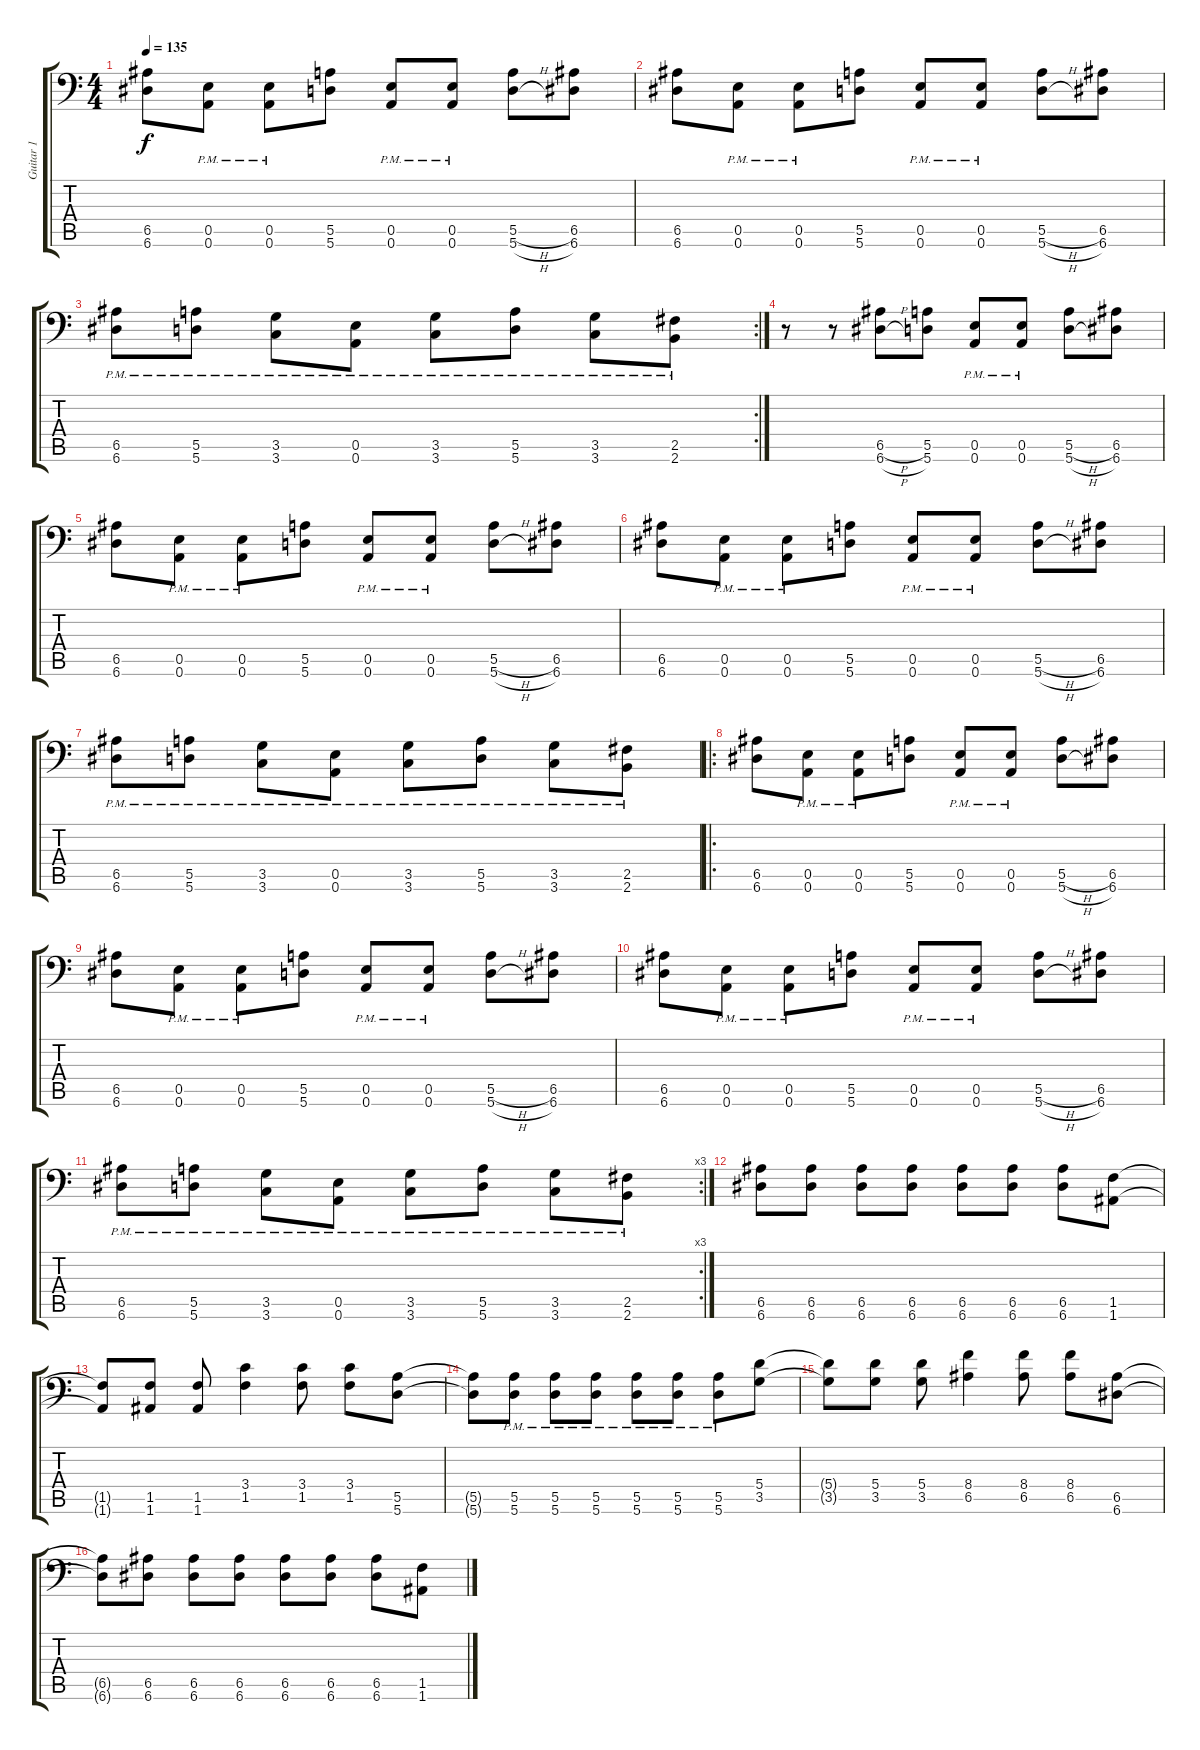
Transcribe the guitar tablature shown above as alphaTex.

\track ("Guitar 1" "Guitar 1") {instrument overdrivenguitar}
\staff {score tabs}
\tuning (B3 Gb3 D3 A2 E2 A1) {hide}
\ts (4 4)
\tempo 135
\clef f4
\ks c
(6.5 6.6).8{dy f} (0.5{pm} 0.6{pm}).8 (0.5{pm} 0.6{pm}).8 (5.5 5.6).8 (0.5{pm} 0.6{pm}).8 (0.5{pm} 0.6{pm}).8 (5.5{h} 5.6{h}).8 (6.5 6.6).8 |
(6.5 6.6).8 (0.5{pm} 0.6{pm}).8 (0.5{pm} 0.6{pm}).8 (5.5 5.6).8 (0.5{pm} 0.6{pm}).8 (0.5{pm} 0.6{pm}).8 (5.5{h} 5.6{h}).8 (6.5 6.6).8 |
\rc 2
(6.5{pm} 6.6{pm}).8 (5.5{pm} 5.6{pm}).8 (3.5{pm} 3.6{pm}).8 (0.5{pm} 0.6{pm}).8 (3.5{pm} 3.6{pm}).8 (5.5{pm} 5.6{pm}).8 (3.5{pm} 3.6{pm}).8 (2.5{pm} 2.6{pm}).8 |
r.8 r.8 (6.5{h} 6.6{h}).8 (5.5 5.6).8 (0.5{pm} 0.6{pm}).8 (0.5{pm} 0.6{pm}).8 (5.5{h} 5.6{h}).8 (6.5 6.6).8 |
(6.5 6.6).8 (0.5{pm} 0.6{pm}).8 (0.5{pm} 0.6{pm}).8 (5.5 5.6).8 (0.5{pm} 0.6{pm}).8 (0.5{pm} 0.6{pm}).8 (5.5{h} 5.6{h}).8 (6.5 6.6).8 |
(6.5 6.6).8 (0.5{pm} 0.6{pm}).8 (0.5{pm} 0.6{pm}).8 (5.5 5.6).8 (0.5{pm} 0.6{pm}).8 (0.5{pm} 0.6{pm}).8 (5.5{h} 5.6{h}).8 (6.5 6.6).8 |
(6.5{pm} 6.6{pm}).8 (5.5{pm} 5.6{pm}).8 (3.5{pm} 3.6{pm}).8 (0.5{pm} 0.6{pm}).8 (3.5{pm} 3.6{pm}).8 (5.5{pm} 5.6{pm}).8 (3.5{pm} 3.6{pm}).8 (2.5{pm} 2.6{pm}).8 |
\ro
(6.5 6.6).8 (0.5{pm} 0.6{pm}).8 (0.5{pm} 0.6{pm}).8 (5.5 5.6).8 (0.5{pm} 0.6{pm}).8 (0.5{pm} 0.6{pm}).8 (5.5{h} 5.6{h}).8 (6.5 6.6).8 |
(6.5 6.6).8 (0.5{pm} 0.6{pm}).8 (0.5{pm} 0.6{pm}).8 (5.5 5.6).8 (0.5{pm} 0.6{pm}).8 (0.5{pm} 0.6{pm}).8 (5.5{h} 5.6{h}).8 (6.5 6.6).8 |
(6.5 6.6).8 (0.5{pm} 0.6{pm}).8 (0.5{pm} 0.6{pm}).8 (5.5 5.6).8 (0.5{pm} 0.6{pm}).8 (0.5{pm} 0.6{pm}).8 (5.5{h} 5.6{h}).8 (6.5 6.6).8 |
\rc 3
(6.5{pm} 6.6{pm}).8 (5.5{pm} 5.6{pm}).8 (3.5{pm} 3.6{pm}).8 (0.5{pm} 0.6{pm}).8 (3.5{pm} 3.6{pm}).8 (5.5{pm} 5.6{pm}).8 (3.5{pm} 3.6{pm}).8 (2.5{pm} 2.6{pm}).8 |
(6.5 6.6).8 (6.5 6.6).8 (6.5 6.6).8 (6.5 6.6).8 (6.5 6.6).8 (6.5 6.6).8 (6.5 6.6).8 (1.5 1.6).8 |
(1.5{t} 1.6{t}).8 (1.5 1.6).8 (1.5 1.6).8 (3.4 1.5).4 (3.4 1.5).8 (3.4 1.5).8 (5.5 5.6).8 |
(5.5{t} 5.6{t}).8 (5.5{pm} 5.6{pm}).8 (5.5{pm} 5.6{pm}).8 (5.5{pm} 5.6{pm}).8 (5.5{pm} 5.6{pm}).8 (5.5{pm} 5.6{pm}).8 (5.5{pm} 5.6{pm}).8 (5.4 3.5).8 |
(5.4{t} 3.5{t}).8 (5.4 3.5).8 (5.4 3.5).8 (8.4 6.5).4 (8.4 6.5).8 (8.4 6.5).8 (6.5 6.6).8 |
(6.5{t} 6.6{t}).8 (6.5 6.6).8 (6.5 6.6).8 (6.5 6.6).8 (6.5 6.6).8 (6.5 6.6).8 (6.5 6.6).8 (1.5 1.6).8
